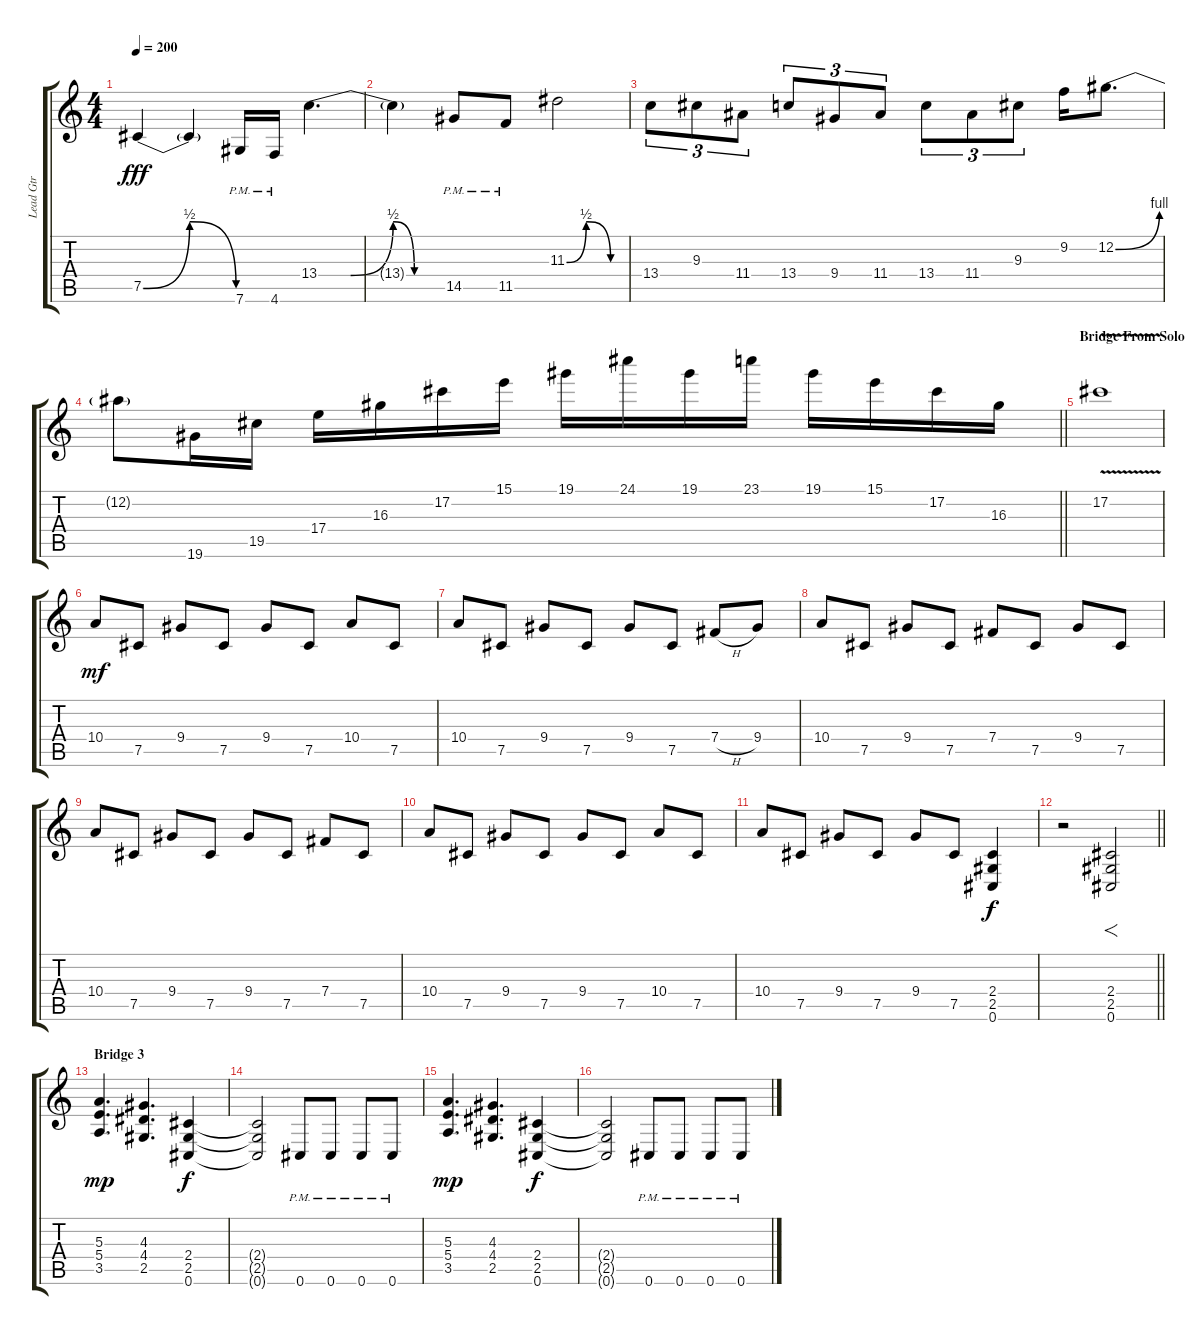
\track ("Lead Gtr" "Lead Gtr") {instrument distortionguitar}
\staff {score tabs}
\tuning (Db4 Ab3 E3 B2 Gb2 Db2) {hide}
\ts (4 4)
\tempo 200
\clef g2
\ks c
7.5{be (bendrelease 0 0 30 2 40 2 60 0) t}.4{dy fff} 7.5{t}.4 7.6{pm}.16 4.6{pm}.16 13.4{be (custom 0 0 15 0 35 2 45 0 60 0)}.4{d} |
13.4{t}.4 14.5{pm}.8 11.5{pm}.8 11.3{be (custom 0 0 20 2 45 0 60 0)}.2 |
13.4.8{tu (3 2)} 9.3.8{tu (3 2)} 11.4.8{tu (3 2)} 13.4.8{tu (3 2)} 9.4.8{tu (3 2)} 11.4.8{tu (3 2)} 13.4.8{tu (3 2)} 11.4.8{tu (3 2)} 9.3.8{tu (3 2)} 9.2.16 12.2{be (bend 0 0 60 4)}.8{d} |
\barLineRight lightlight
12.2{t}.8 19.6.16 19.5.16 17.4.16 16.3.16 17.2.16 15.1.16 19.1.16 24.1.16 19.1.16 23.1.16 19.1.16 15.1.16 17.2.16 16.3.16 |
\section ("" "Bridge From Solo")
17.2{v}.1 |
10.4.8{dy mf} 7.5.8 9.4.8 7.5.8 9.4.8 7.5.8 10.4.8 7.5.8 |
10.4.8 7.5.8 9.4.8 7.5.8 9.4.8 7.5.8 7.4{h}.8 9.4.8 |
10.4.8 7.5.8 9.4.8 7.5.8 7.4.8 7.5.8 9.4.8 7.5.8 |
10.4.8 7.5.8 9.4.8 7.5.8 9.4.8 7.5.8 7.4.8 7.5.8 |
10.4.8 7.5.8 9.4.8 7.5.8 9.4.8 7.5.8 10.4.8 7.5.8 |
10.4.8 7.5.8 9.4.8 7.5.8 9.4.8 7.5.8 (2.4 2.5 0.6).4{dy f} |
\barLineRight lightlight
r.2 (2.4 2.5 0.6).2{f} |
\section ("" "Bridge 3")
(5.3 5.4 3.5).4{d dy mp} (4.3 4.4 2.5).4{d} (2.4 2.5 0.6).4{dy f} |
(2.4{t} 2.5{t} 0.6{t}).2 0.6{pm}.8 0.6{pm}.8 0.6{pm}.8 0.6{pm}.8 |
(5.3 5.4 3.5).4{d dy mp} (4.3 4.4 2.5).4{d} (2.4 2.5 0.6).4{dy f} |
(2.4{t} 2.5{t} 0.6{t}).2 0.6{pm}.8 0.6{pm}.8 0.6{pm}.8 0.6{pm}.8
